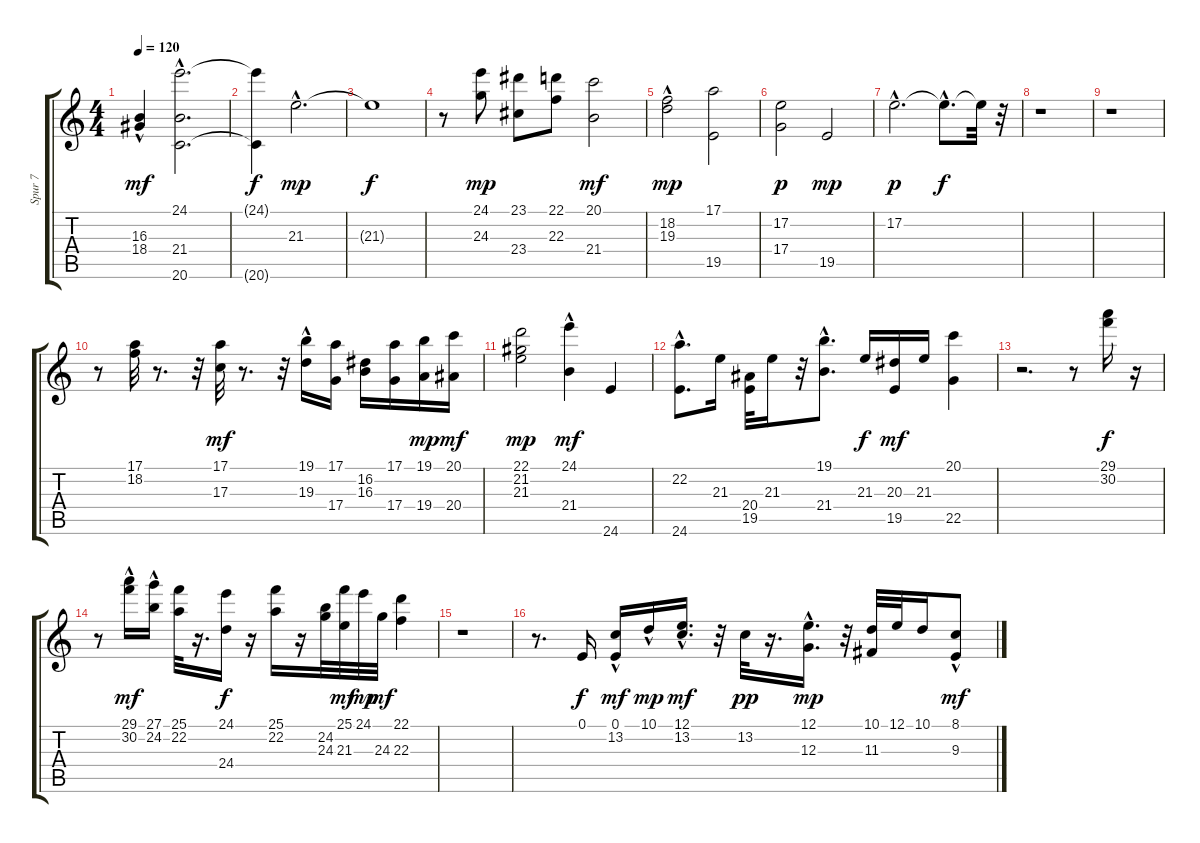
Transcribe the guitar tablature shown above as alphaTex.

\track ("Spur 7" "Spur 7") {instrument acousticgrandpiano}
\staff {score tabs}
\tuning (E4 B3 G3 D3 A2 E2) {hide}
\ts (4 4)
\tempo 120
\clef g2
\ks c
(16.3{hac} 18.4).4{dy mf} (24.1{hac} 21.4 20.6{hac}).2{d} |
(24.1{t} 20.6{t}).4{dy f} 21.3{hac}.2{d dy mp} |
21.3{t}.1{dy f} |
r.8 (24.1 24.3).8{dy mp} (23.1 23.4).8 (22.1 22.3).8 (20.1 21.4).2{dy mf} |
(18.2 19.3{hac}).2{dy mp} (17.1 19.5).2 |
(17.2 17.4).2{dy p} 19.5.2{dy mp} |
17.2{hac}.2{d dy p} 17.2{hac t}.8{d dy f} 17.2{t}.32 r.32 |
r.1 |
r.1 |
r.8 (17.1 18.2).32 r.8{d} r.32 (17.1 17.3).32{dy mf} r.8{d} r.32 (19.1 19.3{hac}).16 (17.1 17.4).16 (16.2 16.3).16 (17.1 17.4).16 (19.1 19.4).16{dy mp} (20.1 20.4).16{dy mf} |
(22.1 21.2 21.3).2{dy mp} (24.1 21.4{hac}).4{dy mf} 24.6.4 |
(22.2{hac} 24.6).8{d} 21.3.16 (20.4 19.5).32 21.3.16 r.32 (19.1{hac} 21.4).8{d} 21.3.16{dy f} (20.3 19.5).16{dy mf} 21.3.16 (20.1 22.5).4 |
r.2{d} r.8 (29.1 30.2).16{dy f} r.16 |
r.8 (29.1{hac} 30.2).16{dy mf} (27.1{hac} 24.2).16 (25.1 22.2).32 r.16{d} (24.1 24.4).16{dy f} r.16 (25.1 22.2).16 r.16 (24.2 24.3).32 (25.1 21.3).32{dy mf} 24.1.32{dy mp} 24.3.32{dy mf} (22.1 22.3).4 |
r.1 |
r.8{d} 0.1.16{dy f} (0.1{hac} 13.2).16{dy mf} 10.1{hac}.16{dy mp} (12.1{hac} 13.2).16{d dy mf} r.32 13.2.32{dy pp} r.16{d} (12.1{hac} 12.3).16{d dy mp} r.32 (10.1 11.3).32 12.1.32 10.1.16 (8.1{hac} 9.3).8{dy mf}
